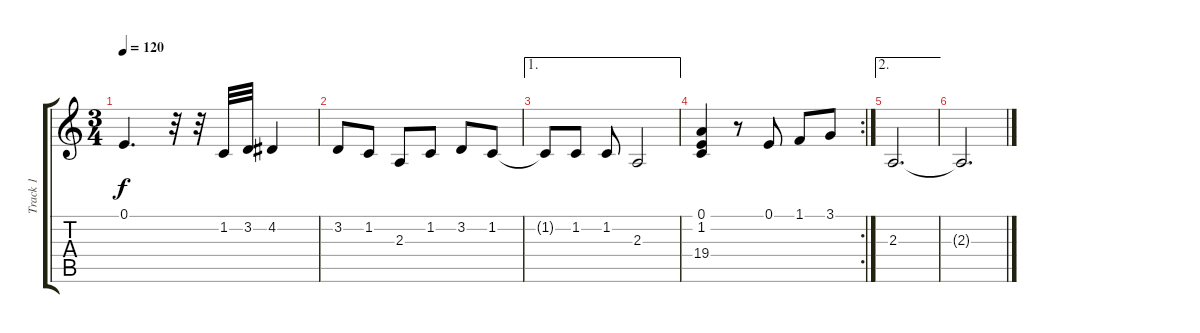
\track ("Track 1" "Track 1") {instrument acousticgrandpiano}
\staff {score tabs}
\tuning (E4 B3 G3 D3 A2 E2) {hide}
\ts (3 4)
\tempo 120
\clef g2
\ks c
0.1.4{d dy f} r.32 r.32 1.2.32 3.2.32 4.2.4 |
3.2.8 1.2.8 2.3.8 1.2.8 3.2.8 1.2.8 |
\ae 1
1.2{t}.8 1.2.8 1.2.8 2.3.2 |
\rc 2
(0.1 1.2 19.4).4 r.8 0.1.8 1.1.8 3.1.8 |
\ae 2
2.3.2{d} |
2.3{t}.2{d}
